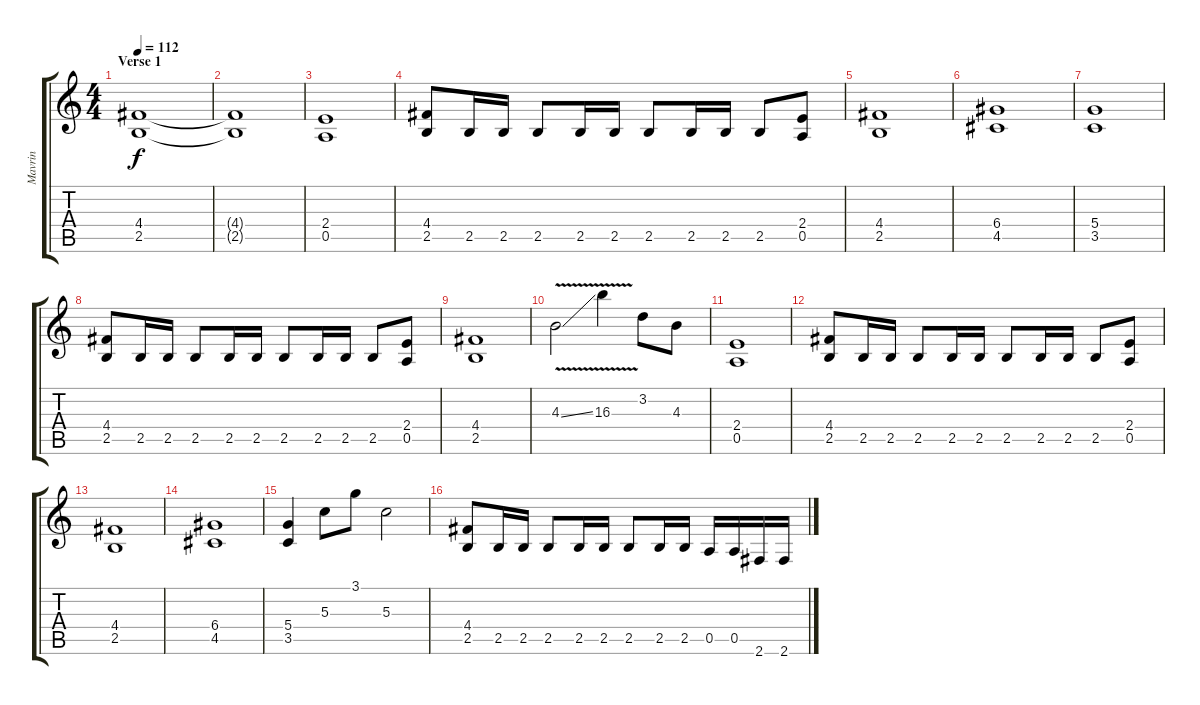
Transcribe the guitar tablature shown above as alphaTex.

\track ("Mavrin" "Mavrin") {instrument overdrivenguitar}
\staff {score tabs}
\tuning (E4 B3 G3 D3 A2 E2) {hide}
\ts (4 4)
\section ("" "Verse 1")
\tempo 112
\clef g2
\ks c
(4.4 2.5).1{dy f} |
(4.4{t} 2.5{t}).1 |
(2.4 0.5).1 |
(4.4 2.5).8 2.5.16 2.5.16 2.5.8 2.5.16 2.5.16 2.5.8 2.5.16 2.5.16 2.5.8 (2.4 0.5).8 |
(4.4 2.5).1 |
(6.4 4.5).1 |
(5.4 3.5).1 |
(4.4 2.5).8 2.5.16 2.5.16 2.5.8 2.5.16 2.5.16 2.5.8 2.5.16 2.5.16 2.5.8 (2.4 0.5).8 |
(4.4 2.5).1 |
4.3{v ss}.2 16.3{v}.4 3.2.8 4.3.8 |
(2.4 0.5).1 |
(4.4 2.5).8 2.5.16 2.5.16 2.5.8 2.5.16 2.5.16 2.5.8 2.5.16 2.5.16 2.5.8 (2.4 0.5).8 |
(4.4 2.5).1 |
(6.4 4.5).1 |
(5.4 3.5).4 5.3.8 3.1.8 5.3.2 |
(4.4 2.5).8 2.5.16 2.5.16 2.5.8 2.5.16 2.5.16 2.5.8 2.5.16 2.5.16 0.5.16 0.5.16 2.6.16 2.6.16
